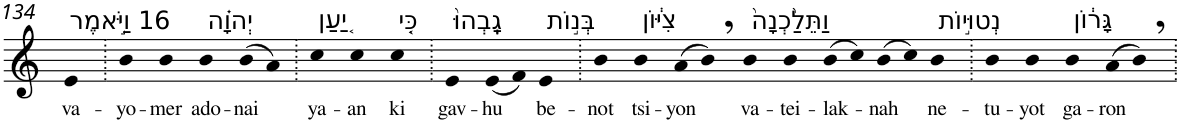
**kern	**text
*part1	*part1
*staff1	*staff1
*I"Piano	*
*I'Pno	*
!!LO:PB:g=z
*clefG2	*
*k[]	*
=134	=134
!LO:TX:a:t=16 וַיֹּ֣אמֶר	!
!	!LO:LY:b
4e	va-
=135.	=135.
!	!LO:LY:b
4b	-yo-
!	!LO:LY:b
4b	-mer
!LO:TX:a:t=יְהוָ֗ה	!
!	!LO:LY:b
4b	ado-
!	!LO:LY:b
(8b	-nai
8a)	.
=136.	=136.
!LO:TX:a:t=יַ֚עַן	!
!	!LO:LY:b
4cc	ya-
!	!LO:LY:b
4cc	-an
!LO:TX:a:t=כִּ֤י	!
!	!LO:LY:b
4cc	ki
=137.	=137.
!LO:TX:a:t=גָֽבְהוּ֙	!
!	!LO:LY:b
4e	gav-
!	!LO:LY:b
(8e	-hu
8f)	.
!LO:TX:a:t=בְּנ֣וֹת	!
!	!LO:LY:b
4e	be-
=138.	=138.
!	!LO:LY:b
4b	-not
!LO:TX:a:t=צִיּ֔וֹן	!
!	!LO:LY:b
4b	tsi-
!	!LO:LY:b
(8a	-yon
8b,)	.
!LO:TX:a:t=וַתֵּלַ֙כְנָה֙	!
!	!LO:LY:b
4b	va-
!	!LO:LY:b
4b	-tei-
!	!LO:LY:b
(8b	-lak-
8cc)	.
!	!LO:LY:b
(8b	-nah
8cc)	.
!LO:TX:a:t=נְטוּי֣וֹת	!
!	!LO:LY:b
4b	ne-
=139.	=139.
!	!LO:LY:b
4b	-tu-
!	!LO:LY:b
4b	-yot
!LO:TX:a:t=גָּר֔וֹן	!
!	!LO:LY:b
4b	ga-
!	!LO:LY:b
(8a	-ron
8b,)	.
=.	=.
*-	*-
